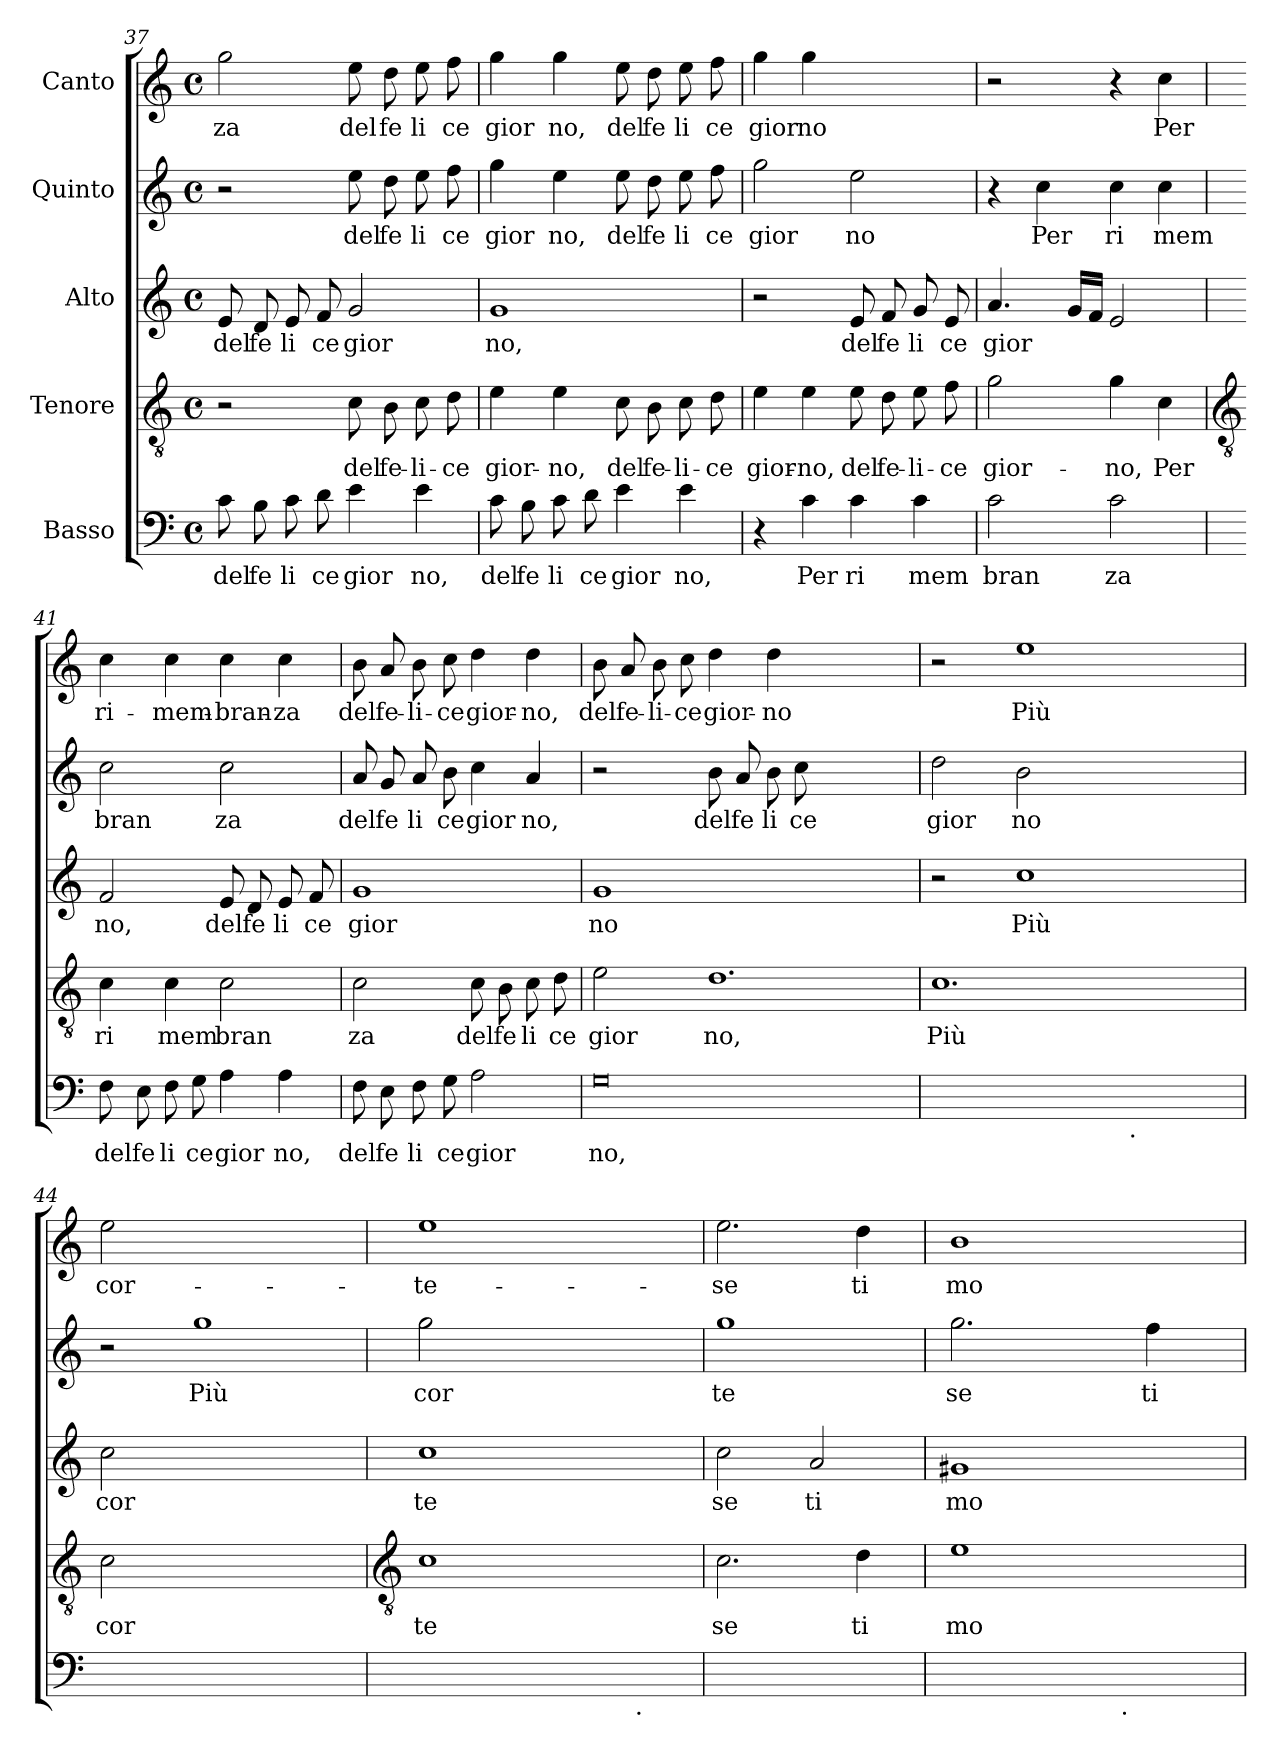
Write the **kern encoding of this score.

**kern	**text	**kern	**text	**kern	**text	**kern	**text	**kern	**text
*part5	*part5	*part4	*part4	*part3	*part3	*part2	*part2	*part1	*part1
*staff5	*staff5	*staff4	*staff4	*staff3	*staff3	*staff2	*staff2	*staff1	*staff1
*I"Basso	*	*I"Tenore	*	*I"Alto	*	*I"Quinto	*	*I"Canto	*
!!LO:LB:g=z
*clefF4	*	*clefGv2	*	*clefG2	*	*clefG2	*	*clefG2	*
*k[]	*	*k[]	*	*k[]	*	*k[]	*	*k[]	*
*C:	*	*C:	*	*C:	*	*C:	*	*C:	*
*M4/4	*	*M4/4	*	*M4/4	*	*M4/4	*	*M4/4	*
*met(c)	*	*met(c)	*	*met(c)	*	*met(c)	*	*met(c)	*
=37	=37	=37	=37	=37	=37	=37	=37	=37	=37
!	!LO:LY:b	!	!	!	!LO:LY:b	!	!	!	!LO:LY:b
8c\	del	2r	.	8e/	del	2r	.	2gg\	za
!	!LO:LY:b	!	!	!	!LO:LY:b	!	!	!	!
8B\	fe	.	.	8d/	fe	.	.	.	.
!	!LO:LY:b	!	!	!	!LO:LY:b	!	!	!	!
8c\	li	.	.	8e/	li	.	.	.	.
!	!LO:LY:b	!	!	!	!LO:LY:b	!	!	!	!
8d\	ce	.	.	8f/	ce	.	.	.	.
!	!LO:LY:b	!	!LO:LY:b	!	!LO:LY:b	!	!LO:LY:b	!	!LO:LY:b
4e\	gior	8c\	del	2g/	gior	8ee\	del	8ee\	del
!	!	!	!LO:LY:b	!	!	!	!LO:LY:b	!	!LO:LY:b
.	.	8B\	fe-	.	.	8dd\	fe	8dd\	fe
!	!LO:LY:b	!	!LO:LY:b	!	!	!	!LO:LY:b	!	!LO:LY:b
4e\	no,	8c\	-li-	.	.	8ee\	li	8ee\	li
!	!	!	!LO:LY:b	!	!	!	!LO:LY:b	!	!LO:LY:b
.	.	8d\	-ce	.	.	8ff\	ce	8ff\	ce
=38	=38	=38	=38	=38	=38	=38	=38	=38	=38
!	!LO:LY:b	!	!LO:LY:b	!	!LO:LY:b	!	!LO:LY:b	!	!LO:LY:b
8c\	del	4e\	gior-	1g	no,	4gg\	gior	4gg\	gior
!	!LO:LY:b	!	!	!	!	!	!	!	!
8B\	fe	.	.	.	.	.	.	.	.
!	!LO:LY:b	!	!LO:LY:b	!	!	!	!LO:LY:b	!	!LO:LY:b
8c\	li	4e\	-no,	.	.	4ee\	no,	4gg\	no,
!	!LO:LY:b	!	!	!	!	!	!	!	!
8d\	ce	.	.	.	.	.	.	.	.
!	!LO:LY:b	!	!LO:LY:b	!	!	!	!LO:LY:b	!	!LO:LY:b
4e\	gior	8c\	del	.	.	8ee\	del	8ee\	del
!	!	!	!LO:LY:b	!	!	!	!LO:LY:b	!	!LO:LY:b
.	.	8B\	fe-	.	.	8dd\	fe	8dd\	fe
!	!LO:LY:b	!	!LO:LY:b	!	!	!	!LO:LY:b	!	!LO:LY:b
4e\	no,	8c\	-li-	.	.	8ee\	li	8ee\	li
!	!	!	!LO:LY:b	!	!	!	!LO:LY:b	!	!LO:LY:b
.	.	8d\	-ce	.	.	8ff\	ce	8ff\	ce
=39	=39	=39	=39	=39	=39	=39	=39	=39	=39
!	!	!	!LO:LY:b	!	!	!	!LO:LY:b	!	!LO:LY:b
4r	.	4e\	gior-	2r	.	2gg\	gior	4gg\	gior
!	!LO:LY:b	!	!LO:LY:b	!	!	!	!	!	!LO:LY:b
4c\	Per	4e\	-no,	.	.	.	.	4gg\	no
!	!LO:LY:b	!	!LO:LY:b	!	!LO:LY:b	!	!LO:LY:b	!	!
4c\	ri	8e\	del	8e/	del	2ee\	no	2ryy	.
!	!	!	!LO:LY:b	!	!LO:LY:b	!	!	!	!
.	.	8d\	fe-	8f/	fe	.	.	.	.
!	!LO:LY:b	!	!LO:LY:b	!	!LO:LY:b	!	!	!	!
4c\	mem	8e\	-li-	8g/	li	.	.	.	.
!	!	!	!LO:LY:b	!	!LO:LY:b	!	!	!	!
.	.	8f\	-ce	8e/	ce	.	.	.	.
!!LO:LB:g=z
=40	=40	=40	=40	=40	=40	=40	=40	=40	=40
!	!LO:LY:b	!	!LO:LY:b	!	!LO:LY:b	!	!	!	!
2c\	bran	2g\	gior-	4.a/	gior	4r	.	2r	.
!	!	!	!	!	!	!	!LO:LY:b	!	!
.	.	.	.	.	.	4cc\	Per	.	.
.	.	.	.	16g/LL	.	.	.	.	.
.	.	.	.	16f/JJ	.	.	.	.	.
!	!LO:LY:b	!	!LO:LY:b	!	!	!	!LO:LY:b	!	!
2c\	za	4g\	-no,	2e/	.	4cc\	ri	4r	.
!	!	!	!LO:LY:b	!	!	!	!LO:LY:b	!	!LO:LY:b
.	.	4c\	Per	.	.	4cc\	mem	4cc\	Per
!!LO:LB:g=z
=41	=41	=41	=41	=41	=41	=41	=41	=41	=41
*	*	*clefGv2	*	*	*	*	*	*	*
!	!LO:LY:b	!	!LO:LY:b	!	!LO:LY:b	!	!LO:LY:b	!	!LO:LY:b
8F\	del	4c\	ri	2f/	no,	2cc\	bran	4cc\	ri-
!	!LO:LY:b	!	!	!	!	!	!	!	!
8E\	fe	.	.	.	.	.	.	.	.
!	!LO:LY:b	!	!LO:LY:b	!	!	!	!	!	!LO:LY:b
8F\	li	4c\	mem	.	.	.	.	4cc\	-mem-
!	!LO:LY:b	!	!	!	!	!	!	!	!
8G\	ce	.	.	.	.	.	.	.	.
!	!LO:LY:b	!	!LO:LY:b	!	!LO:LY:b	!	!LO:LY:b	!	!LO:LY:b
4A\	gior	2c\	bran	8e/	del	2cc\	za	4cc\	-bran-
!	!	!	!	!	!LO:LY:b	!	!	!	!
.	.	.	.	8d/	fe	.	.	.	.
!	!LO:LY:b	!	!	!	!LO:LY:b	!	!	!	!LO:LY:b
4A\	no,	.	.	8e/	li	.	.	4cc\	-za
!	!	!	!	!	!LO:LY:b	!	!	!	!
.	.	.	.	8f/	ce	.	.	.	.
=42	=42	=42	=42	=42	=42	=42	=42	=42	=42
!	!LO:LY:b	!	!LO:LY:b	!	!LO:LY:b	!	!LO:LY:b	!	!LO:LY:b
8F\	del	2c\	za	1g	gior	8a/	del	8b\	del
!	!LO:LY:b	!	!	!	!	!	!LO:LY:b	!	!LO:LY:b
8E\	fe	.	.	.	.	8g/	fe	8a/	fe-
!	!LO:LY:b	!	!	!	!	!	!LO:LY:b	!	!LO:LY:b
8F\	li	.	.	.	.	8a/	li	8b\	-li-
!	!LO:LY:b	!	!	!	!	!	!LO:LY:b	!	!LO:LY:b
8G\	ce	.	.	.	.	8b\	ce	8cc\	-ce
!	!LO:LY:b	!	!LO:LY:b	!	!	!	!LO:LY:b	!	!LO:LY:b
2A\	gior	8c\	del	.	.	4cc\	gior	4dd\	gior-
!	!	!	!LO:LY:b	!	!	!	!	!	!
.	.	8B\	fe	.	.	.	.	.	.
!	!	!	!LO:LY:b	!	!	!	!LO:LY:b	!	!LO:LY:b
.	.	8c\	li	.	.	4a/	no,	4dd\	-no,
!	!	!	!LO:LY:b	!	!	!	!	!	!
.	.	8d\	ce	.	.	.	.	.	.
=42A	=42A	=42A	=42A	=42A	=42A	=42A	=42A	=42A	=42A
!	!LO:LY:b	!	!LO:LY:b	!	!LO:LY:b	!	!	!	!LO:LY:b
0G	no,	2e\	gior	1g	no	2r	.	8b\	del
!	!	!	!	!	!	!	!	!	!LO:LY:b
.	.	.	.	.	.	.	.	8a/	fe-
!	!	!	!	!	!	!	!	!	!LO:LY:b
.	.	.	.	.	.	.	.	8b\	-li-
!	!	!	!	!	!	!	!	!	!LO:LY:b
.	.	.	.	.	.	.	.	8cc\	-ce
!	!	!	!LO:LY:b	!	!	!	!LO:LY:b	!	!LO:LY:b
.	.	1.d	no,	.	.	8b\	del	4dd\	gior-
!	!	!	!	!	!	!	!LO:LY:b	!	!
.	.	.	.	.	.	8a/	fe	.	.
!	!	!	!	!	!	!	!LO:LY:b	!	!LO:LY:b
.	.	.	.	.	.	8b\	li	4dd\	-no
!	!	!	!	!	!	!	!LO:LY:b	!	!
.	.	.	.	.	.	8cc\	ce	.	.
.	.	.	.	1ryy	.	1ryy	.	1ryy	.
=43	=43	=43	=43	=43	=43	=43	=43	=43	=43
!	!	!	!LO:LY:b	!	!	!	!LO:LY:b	!	!
4ryy	.	1.c	Più	2r	.	2dd\	gior	2r	.
4ryy	.	.	.	.	.	.	.	.	.
!	!	!	!	!	!LO:LY:b	!	!LO:LY:b	!	!LO:LY:b
4ryy	.	.	.	1cc	Più	2b\	no	1ee	Più
32ryy	.	.	.	.	.	.	.	.	.
32ryy	.	.	.	.	.	.	.	.	.
32ryy	.	.	.	.	.	.	.	.	.
32ryy	.	.	.	.	.	.	.	.	.
32ryy	.	.	.	.	.	.	.	.	.
32ryy	.	.	.	.	.	.	.	.	.
!LO:TX:b:t=.	!	!	!	!	!	!	!	!	!
32ryy	.	.	.	.	.	.	.	.	.
4ryy	.	.	.	.	.	.	.	.	.
.	.	.	.	.	.	2ryy	.	.	.
4ryy	.	.	.	.	.	.	.	.	.
32ryy	.	.	.	.	.	.	.	.	.
=44A	=44A	=44A	=44A	=44A	=44A	=44A	=44A	=44A	=44A
!	!	!	!LO:LY:b	!	!LO:LY:b	!	!	!	!LO:LY:b
4ryy	.	2c\	cor	2cc\	cor	2r	.	2ee\	cor-
4ryy	.	.	.	.	.	.	.	.	.
!	!	!	!	!	!	!	!LO:LY:b	!	!
4ryy	.	1ryy	.	1ryy	.	1gg	Più	1ryy	.
32ryy	.	.	.	.	.	.	.	.	.
2ryy	.	.	.	.	.	.	.	.	.
8..ryy	.	.	.	.	.	.	.	.	.
!!LO:LB:g=z
=45	=45	=45	=45	=45	=45	=45	=45	=45	=45
*	*	*clefGv2	*	*	*	*	*	*	*
!	!	!	!LO:LY:b	!	!LO:LY:b	!	!LO:LY:b	!	!LO:LY:b
4ryy	.	1c	te	1cc	te	2gg\	cor	1ee	-te-
4ryy	.	.	.	.	.	.	.	.	.
4ryy	.	.	.	.	.	2ryy	.	.	.
32ryy	.	.	.	.	.	.	.	.	.
32ryy	.	.	.	.	.	.	.	.	.
32ryy	.	.	.	.	.	.	.	.	.
32ryy	.	.	.	.	.	.	.	.	.
32ryy	.	.	.	.	.	.	.	.	.
32ryy	.	.	.	.	.	.	.	.	.
!LO:TX:b:t=.	!	!	!	!	!	!	!	!	!
32ryy	.	.	.	.	.	.	.	.	.
4ryy	.	.	.	.	.	.	.	.	.
.	.	8..ryy	.	8..ryy	.	8..ryy	.	8..ryy	.
!!LO:LB:g=z
=46	=46	=46	=46	=46	=46	=46	=46	=46	=46
!	!	!	!LO:LY:b	!	!LO:LY:b	!	!LO:LY:b	!	!LO:LY:b
4ryy	.	2.c\	se	2cc\	se	1gg	te	2.ee\	-se
4ryy	.	.	.	.	.	.	.	.	.
!	!	!	!	!	!LO:LY:b	!	!	!	!
4ryy	.	.	.	2a/	ti	.	.	.	.
!	!	!	!LO:LY:b	!	!	!	!	!	!LO:LY:b
32ryy	.	4d\	ti	.	.	.	.	4dd\	ti
4ryy	.	.	.	.	.	.	.	.	.
.	.	32ryy	.	32ryy	.	32ryy	.	32ryy	.
=47	=47	=47	=47	=47	=47	=47	=47	=47	=47
!	!	!	!LO:LY:b	!	!LO:LY:b	!	!LO:LY:b	!	!LO:LY:b
4ryy	.	1e	mo	1g#X	mo	2.gg\	se	1b	mo-
4ryy	.	.	.	.	.	.	.	.	.
32ryy	.	.	.	.	.	.	.	.	.
32ryy	.	.	.	.	.	.	.	.	.
32ryy	.	.	.	.	.	.	.	.	.
32ryy	.	.	.	.	.	.	.	.	.
32ryy	.	.	.	.	.	.	.	.	.
32ryy	.	.	.	.	.	.	.	.	.
!LO:TX:b:t=.	!	!	!	!	!	!	!	!	!
32ryy	.	.	.	.	.	.	.	.	.
4ryy	.	.	.	.	.	.	.	.	.
!	!	!	!	!	!	!	!LO:LY:b	!	!
.	.	.	.	.	.	4ff\	ti	.	.
4ryy	.	.	.	.	.	.	.	.	.
.	.	8..ryy	.	8..ryy	.	8..ryy	.	8..ryy	.
=	=	=	=	=	=	=	=	=	=
*-	*-	*-	*-	*-	*-	*-	*-	*-	*-
